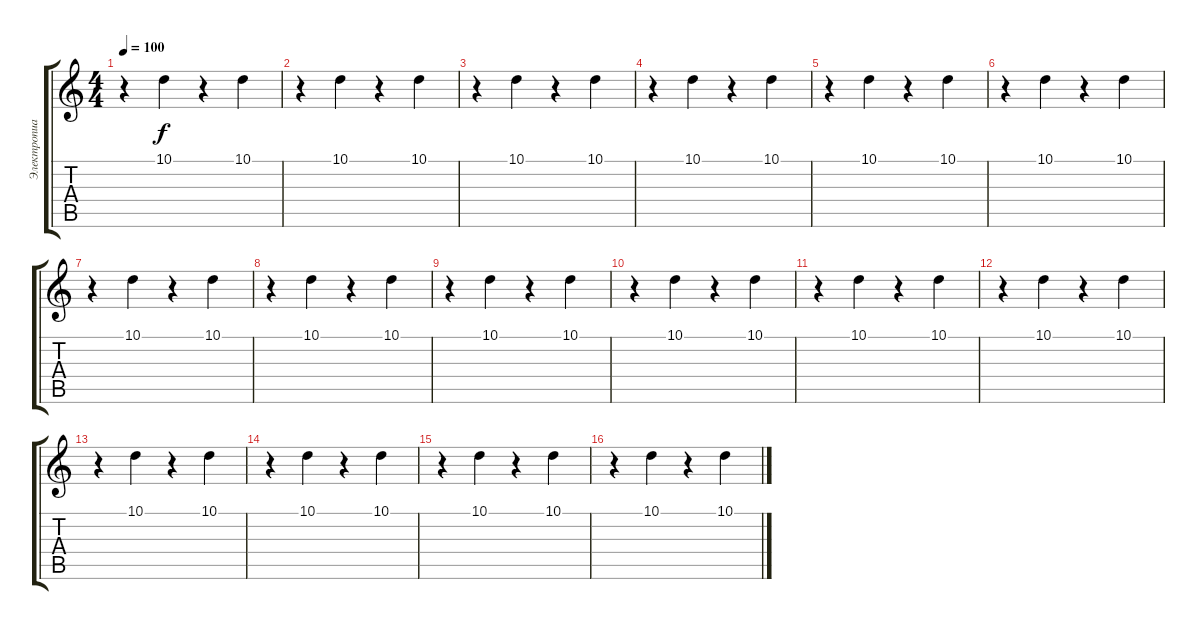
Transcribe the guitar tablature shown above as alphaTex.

\track ("Электропиано2" "Электропиа") {instrument fx3crystal}
\staff {score tabs}
\tuning (E4 B3 G3 D3 A2 E2) {hide}
\ts (4 4)
\tempo 100
\clef g2
\ks c
r.4{dy f} 10.1.4 r.4 10.1.4 |
r.4 10.1.4 r.4 10.1.4 |
r.4 10.1.4 r.4 10.1.4 |
r.4 10.1.4 r.4 10.1.4 |
r.4 10.1.4 r.4 10.1.4 |
r.4 10.1.4 r.4 10.1.4 |
r.4 10.1.4 r.4 10.1.4 |
r.4 10.1.4 r.4 10.1.4 |
r.4 10.1.4 r.4 10.1.4 |
r.4 10.1.4 r.4 10.1.4 |
r.4 10.1.4 r.4 10.1.4 |
r.4 10.1.4 r.4 10.1.4 |
r.4 10.1.4 r.4 10.1.4 |
r.4 10.1.4 r.4 10.1.4 |
r.4 10.1.4 r.4 10.1.4 |
r.4 10.1.4 r.4 10.1.4
